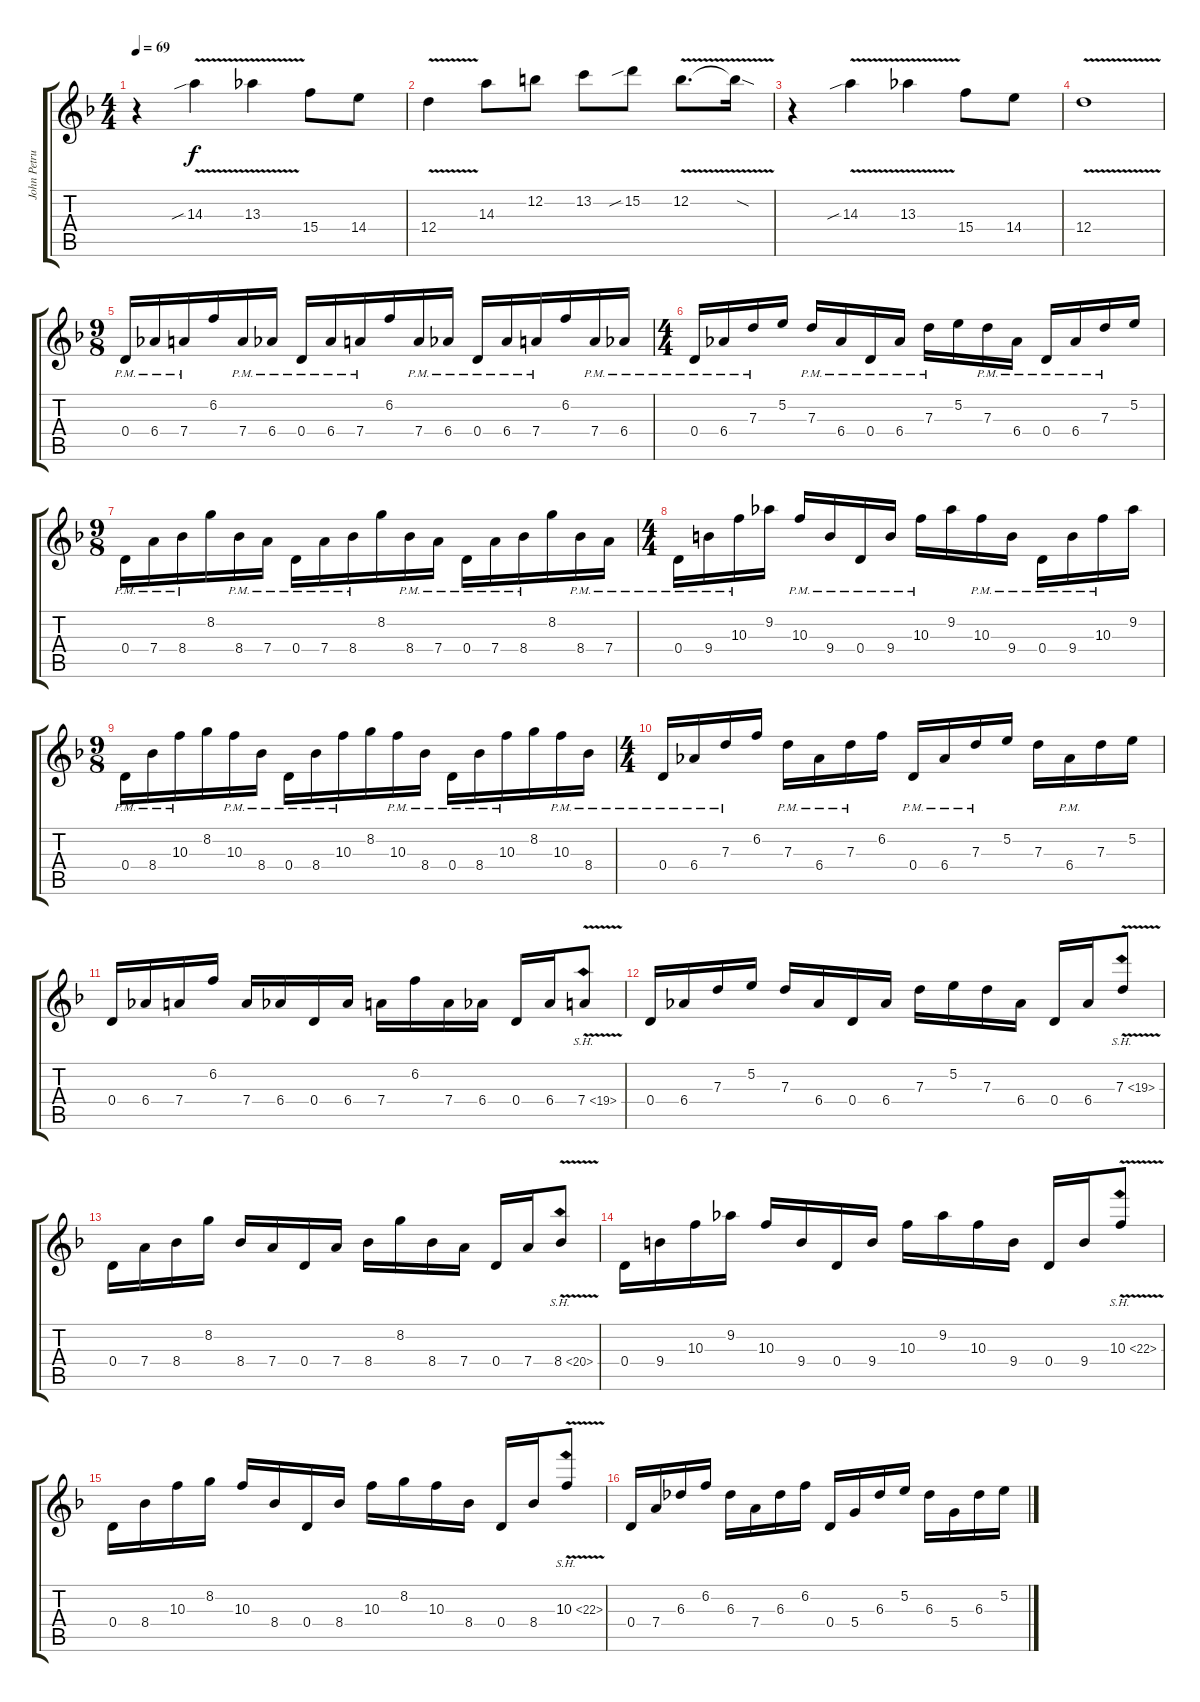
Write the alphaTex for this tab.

\track ("John Petrucci - Guitar" "John Petru") {instrument distortionguitar}
\staff {score tabs}
\tuning (E4 B3 G3 D3 A2 E2) {hide}
\ts (4 4)
\tempo 69
\clef g2
\ks dminor
r.4{dy f} 14.3{v sib}.4 13.3{v}.4 15.4.8 14.4.8 |
12.4{v}.4 14.3.8 12.2.8 13.2.8 15.2{sib}.8 12.2{v}.8{d} 12.2{sod t}.16 |
r.4 14.3{v sib}.4 13.3{v}.4 15.4.8 14.4.8 |
12.4{v}.1 |
\ts (9 8)
0.4{pm}.16 6.4{pm}.16 7.4{pm}.16 6.2.16 7.4{pm}.16 6.4{pm}.16 0.4{pm}.16 6.4{pm}.16 7.4{pm}.16 6.2.16 7.4{pm}.16 6.4{pm}.16 0.4{pm}.16 6.4{pm}.16 7.4{pm}.16 6.2.16 7.4{pm}.16 6.4{pm}.16 |
\ts (4 4)
0.4{pm}.16 6.4{pm}.16 7.3{pm}.16 5.2.16 7.3{pm}.16 6.4{pm}.16 0.4{pm}.16 6.4{pm}.16 7.3{pm}.16 5.2.16 7.3{pm}.16 6.4{pm}.16 0.4{pm}.16 6.4{pm}.16 7.3{pm}.16 5.2.16 |
\ts (9 8)
0.4{pm}.16 7.4{pm}.16 8.4{pm}.16 8.2.16 8.4{pm}.16 7.4{pm}.16 0.4{pm}.16 7.4{pm}.16 8.4{pm}.16 8.2.16 8.4{pm}.16 7.4{pm}.16 0.4{pm}.16 7.4{pm}.16 8.4{pm}.16 8.2.16 8.4{pm}.16 7.4{pm}.16 |
\ts (4 4)
0.4{pm}.16 9.4{pm}.16 10.3{pm}.16 9.2.16 10.3{pm}.16 9.4{pm}.16 0.4{pm}.16 9.4{pm}.16 10.3{pm}.16 9.2.16 10.3{pm}.16 9.4{pm}.16 0.4{pm}.16 9.4{pm}.16 10.3{pm}.16 9.2.16 |
\ts (9 8)
0.4{pm}.16 8.4{pm}.16 10.3{pm}.16 8.2.16 10.3{pm}.16 8.4{pm}.16 0.4{pm}.16 8.4{pm}.16 10.3{pm}.16 8.2.16 10.3{pm}.16 8.4{pm}.16 0.4{pm}.16 8.4{pm}.16 10.3{pm}.16 8.2.16 10.3{pm}.16 8.4{pm}.16 |
\ts (4 4)
0.4{pm}.16 6.4{pm}.16 7.3{pm}.16 6.2.16 7.3{pm}.16 6.4{pm}.16 7.3{pm}.16 6.2.16 0.4{pm}.16 6.4{pm}.16 7.3{pm}.16 5.2.16 7.3.16 6.4{pm}.16 7.3.16 5.2.16 |
0.4.16 6.4.16 7.4.16 6.2.16 7.4.16 6.4.16 0.4.16 6.4.16 7.4.16 6.2.16 7.4.16 6.4.16 0.4.16 6.4.16 7.4{sh 12 v}.8 |
0.4.16 6.4.16 7.3.16 5.2.16 7.3.16 6.4.16 0.4.16 6.4.16 7.3.16 5.2.16 7.3.16 6.4.16 0.4.16 6.4.16 7.3{sh 12 v}.8 |
0.4.16 7.4.16 8.4.16 8.2.16 8.4.16 7.4.16 0.4.16 7.4.16 8.4.16 8.2.16 8.4.16 7.4.16 0.4.16 7.4.16 8.4{sh 12 v}.8 |
0.4.16 9.4.16 10.3.16 9.2.16 10.3.16 9.4.16 0.4.16 9.4.16 10.3.16 9.2.16 10.3.16 9.4.16 0.4.16 9.4.16 10.3{sh 12 v}.8 |
0.4.16 8.4.16 10.3.16 8.2.16 10.3.16 8.4.16 0.4.16 8.4.16 10.3.16 8.2.16 10.3.16 8.4.16 0.4.16 8.4.16 10.3{sh 12 v}.8 |
0.4.16 7.4.16 6.3.16 6.2.16 6.3.16 7.4.16 6.3.16 6.2.16 0.4.16 5.4.16 6.3.16 5.2.16 6.3.16 5.4.16 6.3.16 5.2.16
